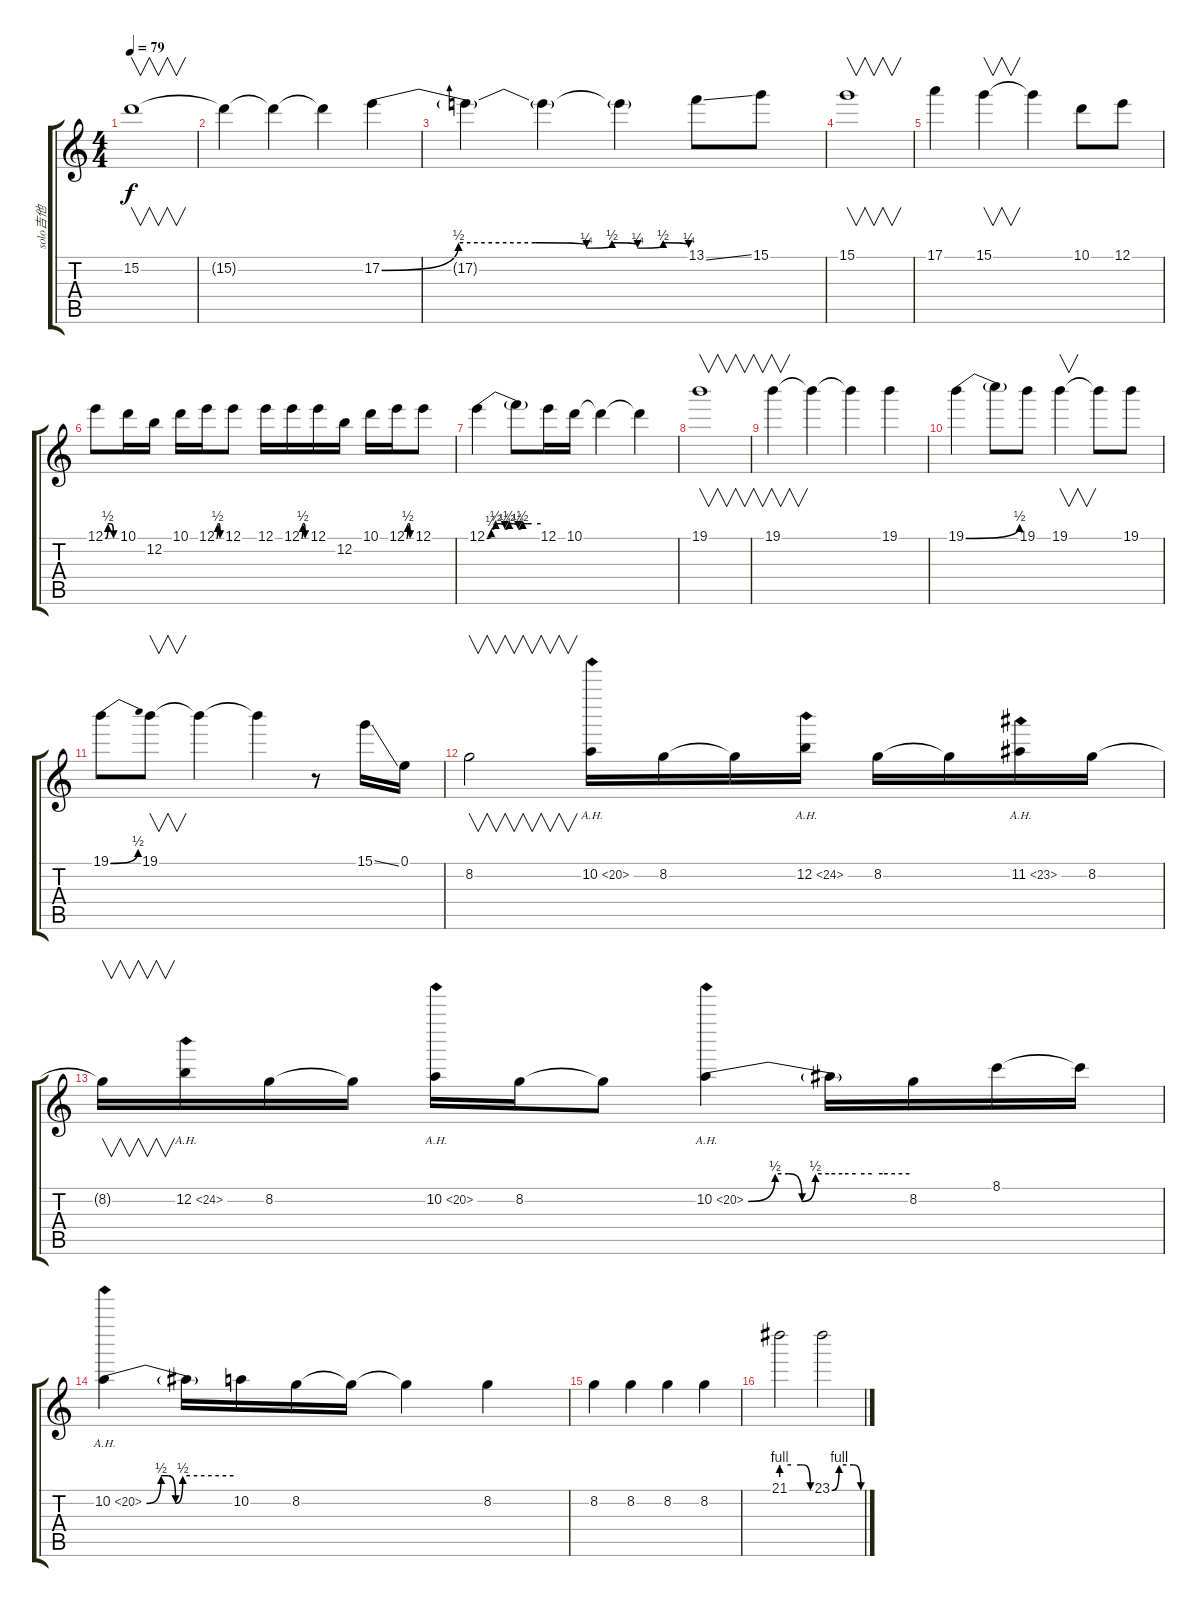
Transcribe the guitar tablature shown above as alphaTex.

\track ("solo吉他" "solo吉他") {instrument distortionguitar}
\staff {score tabs}
\tuning (E4 B3 G3 D3 A2 E2) {hide}
\ts (4 4)
\tempo 79
\clef g2
\ks c
15.2.1{v dy f} |
15.2{t}.4 15.2{t}.4 15.2{t}.4 17.2{be (custom 0 0 15 2 30 2 40 1 45 2 50 1 55 2 60 1)}.4 |
17.2{t}.4 17.2{t}.4 17.2{t}.4 13.1{ss}.8 15.1.8 |
15.1.1{v} |
17.1.4 15.1.4{v} 15.1{t}.4 10.1.8 12.1.8 |
12.1{be (custom 0 0 15 2 30 2 45 0 60 0)}.8 10.1.16 12.2.16 10.1.16 12.1{be (custom 0 0 15 2 30 2 45 0 60 0)}.16 12.1.8 12.1.16 12.1{be (custom 0 0 15 2 30 2 45 0 60 0)}.16 12.1.16 12.2.16 10.1.16 12.1{be (custom 0 0 15 2 30 2 45 0 60 0)}.16 12.1.8 |
12.1{be (custom 0 0 5 1 10 2 15 2 20 1 25 2 30 2 35 1 40 2 45 2 50 2 60 2)}.4 12.1{t}.8 12.1.16 10.1.16 10.1{t}.4 10.1{t}.4 |
19.1.1{v} |
19.1.4{v} 19.1{t}.4 19.1{t}.4 19.1.4 |
19.1{be (bend 0 0 60 2)}.4 19.1{t}.8 19.1.8 19.1.4{v} 19.1{t}.8 19.1.8 |
19.1{be (bend 0 0 60 2)}.8 19.1.8{v} 19.1{t}.4 19.1{t}.4 r.8 15.1{ss}.16 0.1.16 |
8.2.2{v} 10.2{ah 10}.16 8.2.16 8.2{t}.16 12.2{ah 12}.16 8.2.16 8.2{t}.16 11.2{ah 12}.16 8.2.16 |
8.2{t}.16{v} 12.2{ah 12}.16 8.2.16 8.2{t}.16 10.2{ah 10}.16 8.2.16 8.2{t}.8 10.2{be (custom 0 0 10 2 15 2 20 0 25 2 30 2 35 2 40 2 46 2 50 2 60 2) ah 10}.4 10.2{t}.16 8.2.16 8.1.16 8.1{t}.16 |
10.2{be (custom 0 0 10 2 12 2 15 2 20 0 25 2 30 2 35 2 40 2 45 2 50 2 60 2) ah 10}.4 10.2{t}.16 10.2.16 8.2.16 8.2{t}.16 8.2{t}.4 8.2.4 |
8.2.4 8.2.4 8.2.4 8.2.4 |
21.1{be (custom 0 4 20 4 40 4 43 4 45 4 60 0)}.2 23.1{be (custom 0 0 15 4 30 4 45 4 60 0)}.2
